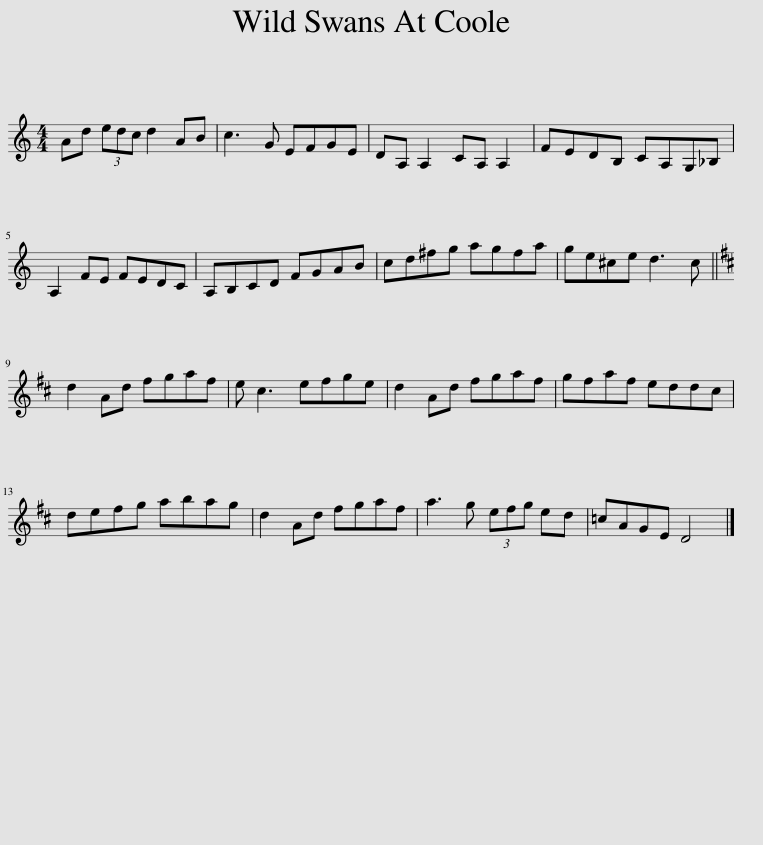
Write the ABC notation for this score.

X:1
L:1/8
M:4/4
I:linebreak $
K:C
V:1 treble
V:1
 Ad (3edc d2 AB | c3 G EFGE | DA, A,2 CA, A,2 | FEDB, CA,G,_B, |$ A,2 FE FEDC | %5
 A,B,CD FGAB | cd^fg agfa | ge^ce d3 c ||$[K:D] d2 Ad fgaf | e c3 efge | %10
 d2 Ad fgaf | gfaf eddc |$ defg abag | d2 Ad fgaf | a3 g (3efg ed | %15
 =cAGE D4 |] %16
